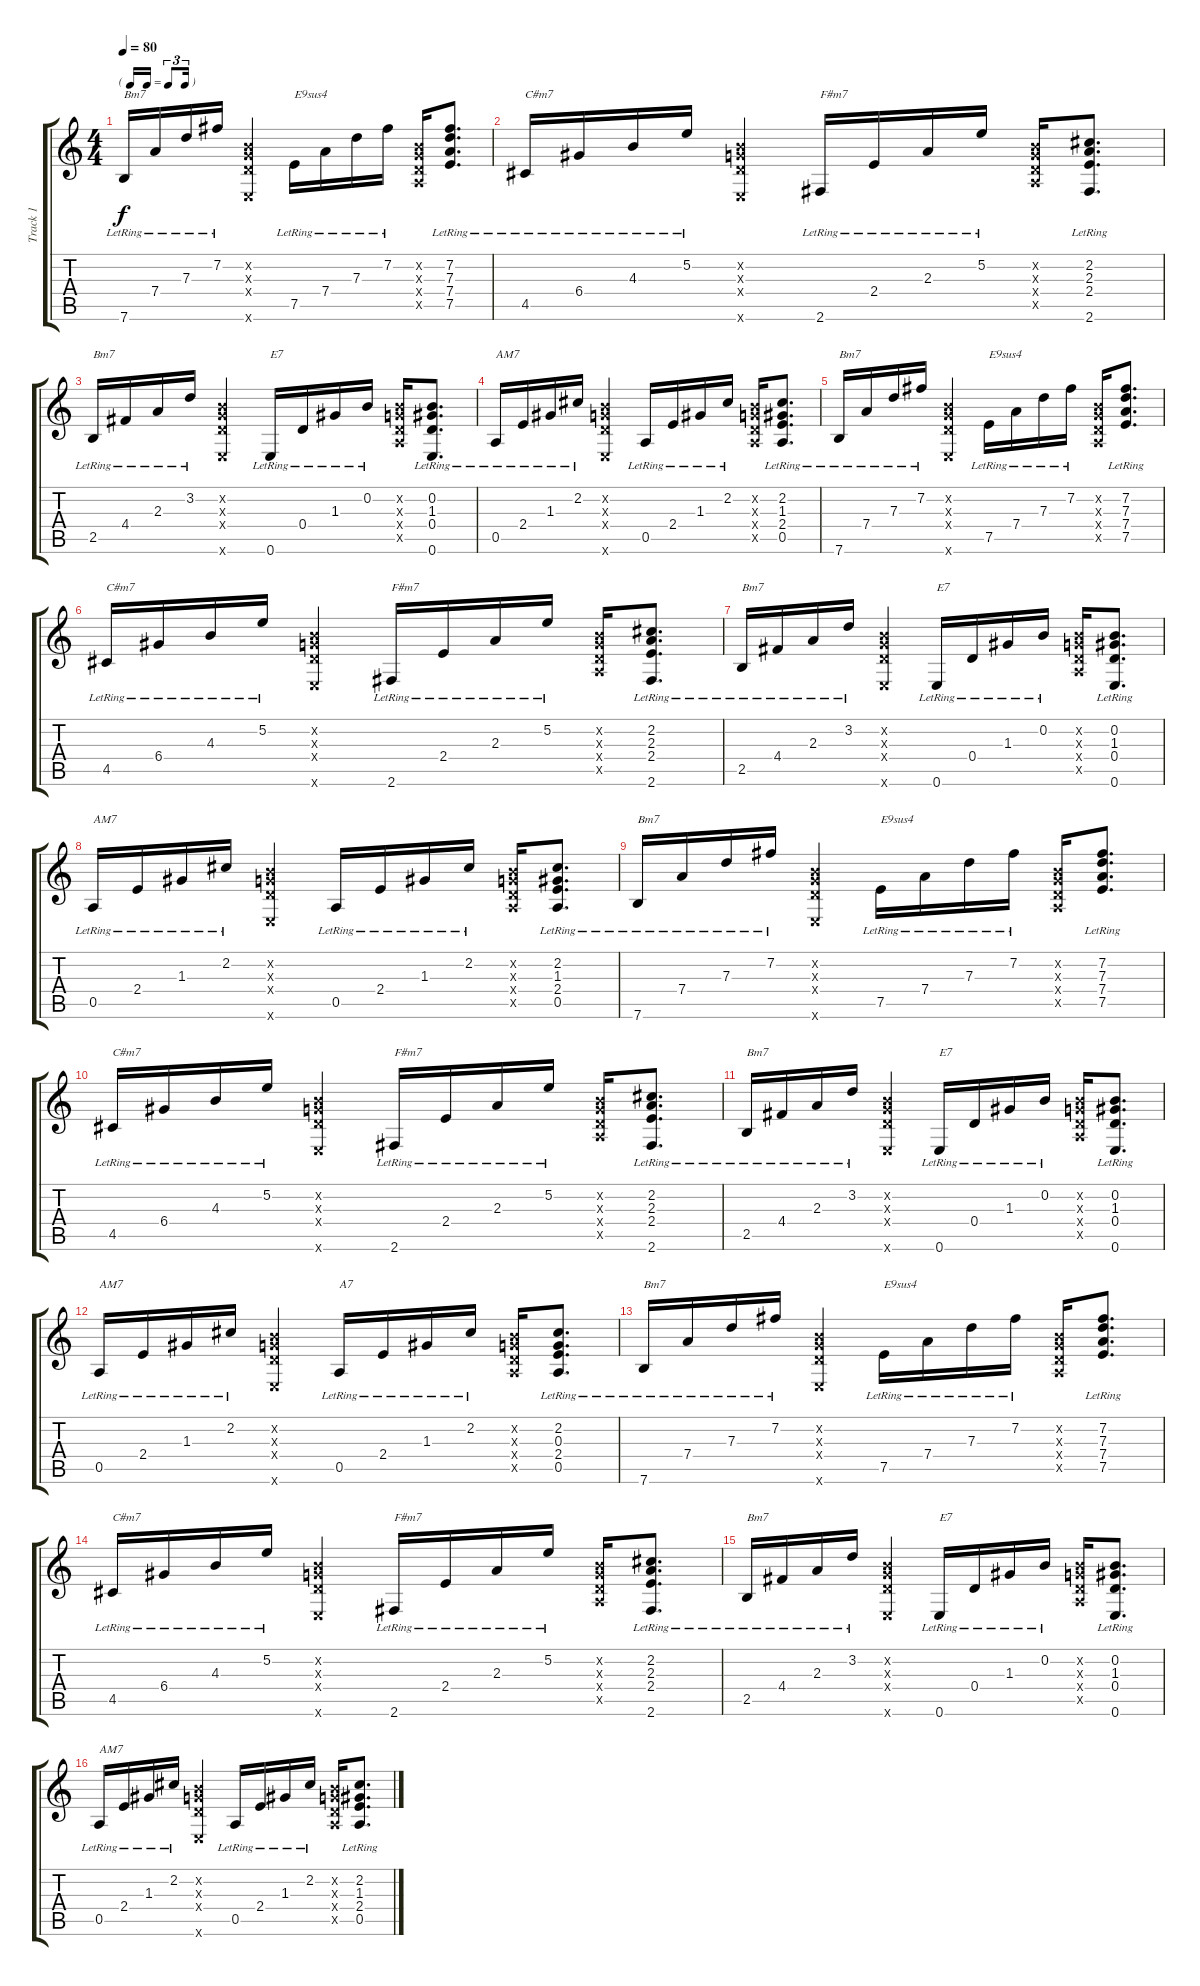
\track ("Track 1" "Track 1") {instrument acousticguitarsteel}
\staff {score tabs}
\tuning (E4 B3 G3 D3 A2 E2) {hide}
\ts (4 4)
\tf triplet16th
\tempo 80
\clef g2
\ks c
7.6{lr}.16{txt "Bm7" dy f} 7.4{lr}.16 7.3{lr}.16 7.2{lr}.16 (0.2{x} 0.3{x} 0.4{x} 0.6{x}).4 7.5{lr}.16{txt "E9sus4"} 7.4{lr}.16 7.3{lr}.16 7.2{lr}.16 (0.2{x} 0.3{x} 0.4{x} 0.5{x}).16 (7.2{lr} 7.3{lr} 7.4{lr} 7.5{lr}).8{d} |
4.5{lr}.16{txt "C#m7"} 6.4{lr}.16 4.3{lr}.16 5.2{lr}.16 (0.2{x} 0.3{x} 0.4{x} 0.6{x}).4 2.6{lr}.16{txt "F#m7"} 2.4{lr}.16 2.3{lr}.16 5.2{lr}.16 (0.2{x} 0.3{x} 0.4{x} 0.5{x}).16 (2.2{lr} 2.3{lr} 2.4{lr} 2.6{lr}).8{d} |
2.5{lr}.16{txt "Bm7"} 4.4{lr}.16 2.3{lr}.16 3.2{lr}.16 (0.2{x} 0.3{x} 0.4{x} 0.6{x}).4 0.6{lr}.16{txt "E7"} 0.4{lr}.16 1.3{lr}.16 0.2{lr}.16 (0.2{x} 0.3{x} 0.4{x} 0.5{x}).16 (0.2{lr} 1.3{lr} 0.4{lr} 0.6{lr}).8{d} |
0.5{lr}.16{txt "AM7"} 2.4{lr}.16 1.3{lr}.16 2.2{lr}.16 (0.2{x} 0.3{x} 0.4{x} 0.6{x}).4 0.5{lr}.16 2.4{lr}.16 1.3{lr}.16 2.2{lr}.16 (0.2{x} 0.3{x} 0.4{x} 0.5{x}).16 (2.2{lr} 1.3{lr} 2.4{lr} 0.5{lr}).8{d} |
7.6{lr}.16{txt "Bm7"} 7.4{lr}.16 7.3{lr}.16 7.2{lr}.16 (0.2{x} 0.3{x} 0.4{x} 0.6{x}).4 7.5{lr}.16{txt "E9sus4"} 7.4{lr}.16 7.3{lr}.16 7.2{lr}.16 (0.2{x} 0.3{x} 0.4{x} 0.5{x}).16 (7.2{lr} 7.3{lr} 7.4{lr} 7.5{lr}).8{d} |
4.5{lr}.16{txt "C#m7"} 6.4{lr}.16 4.3{lr}.16 5.2{lr}.16 (0.2{x} 0.3{x} 0.4{x} 0.6{x}).4 2.6{lr}.16{txt "F#m7"} 2.4{lr}.16 2.3{lr}.16 5.2{lr}.16 (0.2{x} 0.3{x} 0.4{x} 0.5{x}).16 (2.2{lr} 2.3{lr} 2.4{lr} 2.6{lr}).8{d} |
2.5{lr}.16{txt "Bm7"} 4.4{lr}.16 2.3{lr}.16 3.2{lr}.16 (0.2{x} 0.3{x} 0.4{x} 0.6{x}).4 0.6{lr}.16{txt "E7"} 0.4{lr}.16 1.3{lr}.16 0.2{lr}.16 (0.2{x} 0.3{x} 0.4{x} 0.5{x}).16 (0.2{lr} 1.3{lr} 0.4{lr} 0.6{lr}).8{d} |
0.5{lr}.16{txt "AM7"} 2.4{lr}.16 1.3{lr}.16 2.2{lr}.16 (0.2{x} 0.3{x} 0.4{x} 0.6{x}).4 0.5{lr}.16 2.4{lr}.16 1.3{lr}.16 2.2{lr}.16 (0.2{x} 0.3{x} 0.4{x} 0.5{x}).16 (2.2{lr} 1.3{lr} 2.4{lr} 0.5{lr}).8{d} |
7.6{lr}.16{txt "Bm7"} 7.4{lr}.16 7.3{lr}.16 7.2{lr}.16 (0.2{x} 0.3{x} 0.4{x} 0.6{x}).4 7.5{lr}.16{txt "E9sus4"} 7.4{lr}.16 7.3{lr}.16 7.2{lr}.16 (0.2{x} 0.3{x} 0.4{x} 0.5{x}).16 (7.2{lr} 7.3{lr} 7.4{lr} 7.5{lr}).8{d} |
4.5{lr}.16{txt "C#m7"} 6.4{lr}.16 4.3{lr}.16 5.2{lr}.16 (0.2{x} 0.3{x} 0.4{x} 0.6{x}).4 2.6{lr}.16{txt "F#m7"} 2.4{lr}.16 2.3{lr}.16 5.2{lr}.16 (0.2{x} 0.3{x} 0.4{x} 0.5{x}).16 (2.2{lr} 2.3{lr} 2.4{lr} 2.6{lr}).8{d} |
2.5{lr}.16{txt "Bm7"} 4.4{lr}.16 2.3{lr}.16 3.2{lr}.16 (0.2{x} 0.3{x} 0.4{x} 0.6{x}).4 0.6{lr}.16{txt "E7"} 0.4{lr}.16 1.3{lr}.16 0.2{lr}.16 (0.2{x} 0.3{x} 0.4{x} 0.5{x}).16 (0.2{lr} 1.3{lr} 0.4{lr} 0.6{lr}).8{d} |
0.5{lr}.16{txt "AM7"} 2.4{lr}.16 1.3{lr}.16 2.2{lr}.16 (0.2{x} 0.3{x} 0.4{x} 0.6{x}).4 0.5{lr}.16{txt "A7"} 2.4{lr}.16 1.3{lr}.16 2.2{lr}.16 (0.2{x} 0.3{x} 0.4{x} 0.5{x}).16 (2.2{lr} 0.3{lr} 2.4{lr} 0.5{lr}).8{d} |
7.6{lr}.16{txt "Bm7"} 7.4{lr}.16 7.3{lr}.16 7.2{lr}.16 (0.2{x} 0.3{x} 0.4{x} 0.6{x}).4 7.5{lr}.16{txt "E9sus4"} 7.4{lr}.16 7.3{lr}.16 7.2{lr}.16 (0.2{x} 0.3{x} 0.4{x} 0.5{x}).16 (7.2{lr} 7.3{lr} 7.4{lr} 7.5{lr}).8{d} |
4.5{lr}.16{txt "C#m7"} 6.4{lr}.16 4.3{lr}.16 5.2{lr}.16 (0.2{x} 0.3{x} 0.4{x} 0.6{x}).4 2.6{lr}.16{txt "F#m7"} 2.4{lr}.16 2.3{lr}.16 5.2{lr}.16 (0.2{x} 0.3{x} 0.4{x} 0.5{x}).16 (2.2{lr} 2.3{lr} 2.4{lr} 2.6{lr}).8{d} |
2.5{lr}.16{txt "Bm7"} 4.4{lr}.16 2.3{lr}.16 3.2{lr}.16 (0.2{x} 0.3{x} 0.4{x} 0.6{x}).4 0.6{lr}.16{txt "E7"} 0.4{lr}.16 1.3{lr}.16 0.2{lr}.16 (0.2{x} 0.3{x} 0.4{x} 0.5{x}).16 (0.2{lr} 1.3{lr} 0.4{lr} 0.6{lr}).8{d} |
0.5{lr}.16{txt "AM7"} 2.4{lr}.16 1.3{lr}.16 2.2{lr}.16 (0.2{x} 0.3{x} 0.4{x} 0.6{x}).4 0.5{lr}.16 2.4{lr}.16 1.3{lr}.16 2.2{lr}.16 (0.2{x} 0.3{x} 0.4{x} 0.5{x}).16 (2.2{lr} 1.3{lr} 2.4{lr} 0.5{lr}).8{d}
